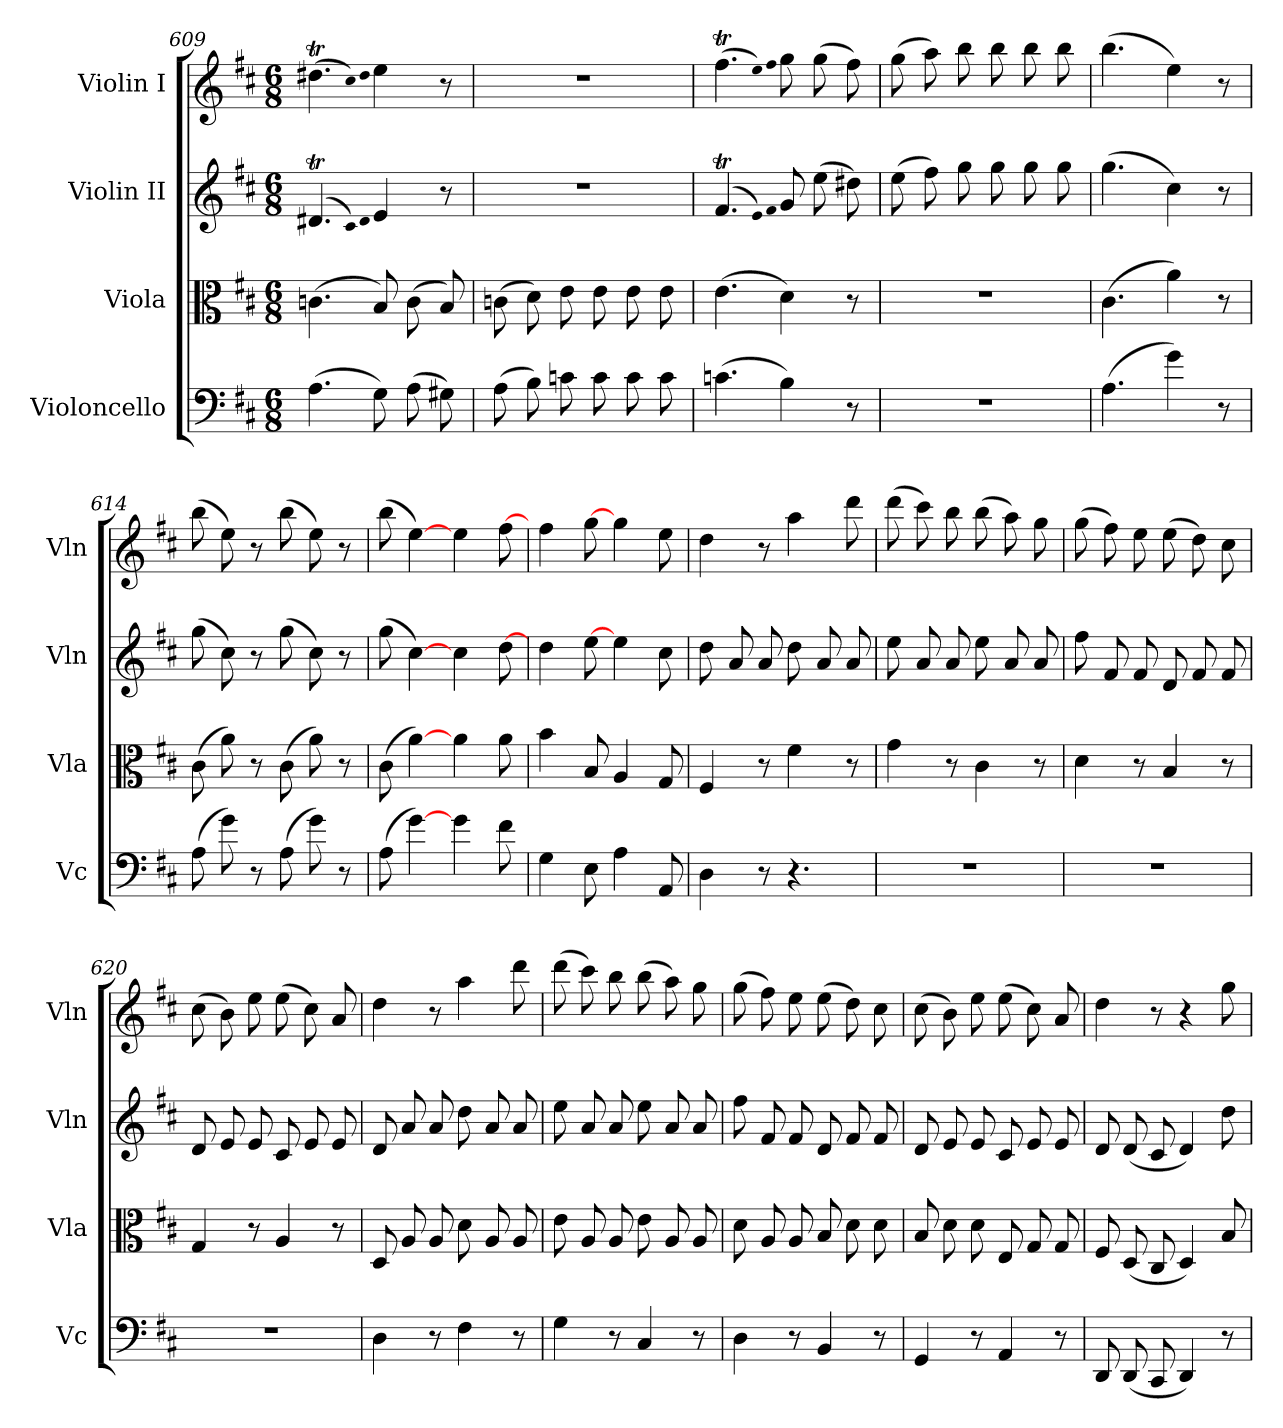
**kern	**kern	**kern	**kern
*part4	*part3	*part2	*part1
*staff4	*staff3	*staff2	*staff1
*I"Violoncello	*I"Viola	*I"Violin II	*I"Violin I
*I'Vc	*I'Vla	*I'Vln	*I'Vln
*clefF4	*clefC3	*clefG2	*clefG2
*k[f#c#]	*k[f#c#]	*k[f#c#]	*k[f#c#]
*D:	*D:	*D:	*D:
*M6/8	*M6/8	*M6/8	*M6/8
=609	=609	=609	=609
(4.A	(4.cn	(4.d#Xt	(4.dd#Xt
.	.	qqc#)	qqcc#)
.	.	qqd#	qqdd#
8G)	8B)	4e	4ee
(8A	(8c	.	.
8G#X)	8B)	8r	8r
=610	=610	=610	=610
(8A	(8cn	2.r	2.r
8B)	8d)	.	.
8cn	8e	.	.
8c	8e	.	.
8c	8e	.	.
8c	8e	.	.
=611	=611	=611	=611
(4.cn	(4.e	(4.f#t	(4.ff#t
.	.	qqe)	qqee)
.	.	qqf#	qqff#
4B)	4d)	8g	8gg
.	.	(8ee	(8gg
8r	8r	8dd#X)	8ff#)
=612	=612	=612	=612
2.r	2.r	(8ee	(8gg
.	.	8ff#)	8aa)
.	.	8gg	8bb
.	.	8gg	8bb
.	.	8gg	8bb
.	.	8gg	8bb
=613	=613	=613	=613
(4.A	(4.c#	(4.gg	(4.bb
4g)	4a)	4cc#)	4ee)
8r	8r	8r	8r
=614	=614	=614	=614
(8A	(8c#	(8gg	(8bb
8g)	8a)	8cc#)	8ee)
8r	8r	8r	8r
(8A	(8c#	(8gg	(8bb
8g)	8a)	8cc#)	8ee)
8r	8r	8r	8r
=615	=615	=615	=615
(8A	(8c#	(8gg	(8bb
[4g)	[4a)	[4cc#)	[4ee)
4g	4a	4cc#	4ee
8f#	8a	[8dd	[8ff#
=616	=616	=616	=616
4G	4b	4dd	4ff#
8E	8B	[8ee	[8gg
4A	4A	4ee	4gg
8AA	8G	8cc#	8ee
=617	=617	=617	=617
4D	4F#	8dd	4dd
.	.	8a	.
8r	8r	8a	8r
4.r	4f#	8dd	4aa
.	.	8a	.
.	8r	8a	8ddd
=618	=618	=618	=618
2.r	4g	8ee	(8ddd
.	.	8a	8ccc#)
.	8r	8a	8bb
.	4c#	8ee	(8bb
.	.	8a	8aa)
.	8r	8a	8gg
=619	=619	=619	=619
2.r	4d	8ff#	(8gg
.	.	8f#	8ff#)
.	8r	8f#	8ee
.	4B	8d	(8ee
.	.	8f#	8dd)
.	8r	8f#	8cc#
=620	=620	=620	=620
2.r	4G	8d	(8cc#
.	.	8e	8b)
.	8r	8e	8ee
.	4A	8c#	(8ee
.	.	8e	8cc#)
.	8r	8e	8a
=621	=621	=621	=621
4D	8D	8d	4dd
.	8A	8a	.
8r	8A	8a	8r
4F#	8d	8dd	4aa
.	8A	8a	.
8r	8A	8a	8ddd
=622	=622	=622	=622
4G	8e	8ee	(8ddd
.	8A	8a	8ccc#)
8r	8A	8a	8bb
4C#	8e	8ee	(8bb
.	8A	8a	8aa)
8r	8A	8a	8gg
=623	=623	=623	=623
4D	8d	8ff#	(8gg
.	8A	8f#	8ff#)
8r	8A	8f#	8ee
4BB	8B	8d	(8ee
.	8d	8f#	8dd)
8r	8d	8f#	8cc#
=624	=624	=624	=624
4GG	8B	8d	(8cc#
.	8d	8e	8b)
8r	8d	8e	8ee
4AA	8E	8c#	(8ee
.	8G	8e	8cc#)
8r	8G	8e	8a
=625	=625	=625	=625
8DD	8F#	8d	4dd
(8DD	(8D	(8d	.
8CC#	8C#	8c#	8r
4DD)	4D)	4d)	4r
8r	8B	8dd	8gg
=	=	=	=
*-	*-	*-	*-
